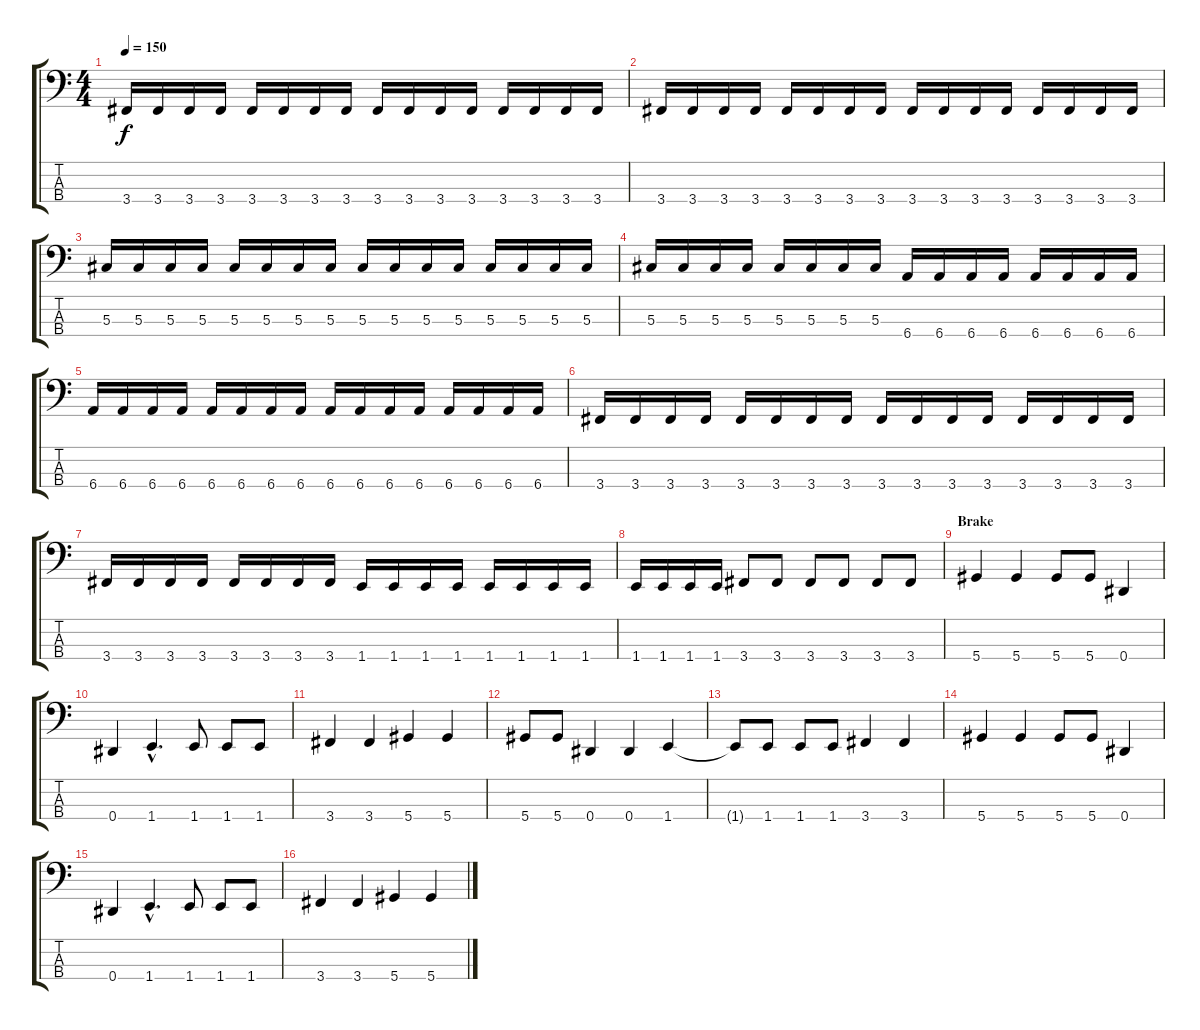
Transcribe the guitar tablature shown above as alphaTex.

\track "" {instrument electricbasspick}
\staff {score tabs}
\tuning (Gb2 Db2 Ab1 Eb1) {hide}
\ts (4 4)
\tempo 150
\clef f4
\ks c
3.4.16{dy f} 3.4.16 3.4.16 3.4.16 3.4.16 3.4.16 3.4.16 3.4.16 3.4.16 3.4.16 3.4.16 3.4.16 3.4.16 3.4.16 3.4.16 3.4.16 |
3.4.16 3.4.16 3.4.16 3.4.16 3.4.16 3.4.16 3.4.16 3.4.16 3.4.16 3.4.16 3.4.16 3.4.16 3.4.16 3.4.16 3.4.16 3.4.16 |
5.3.16 5.3.16 5.3.16 5.3.16 5.3.16 5.3.16 5.3.16 5.3.16 5.3.16 5.3.16 5.3.16 5.3.16 5.3.16 5.3.16 5.3.16 5.3.16 |
5.3.16 5.3.16 5.3.16 5.3.16 5.3.16 5.3.16 5.3.16 5.3.16 6.4.16 6.4.16 6.4.16 6.4.16 6.4.16 6.4.16 6.4.16 6.4.16 |
6.4.16 6.4.16 6.4.16 6.4.16 6.4.16 6.4.16 6.4.16 6.4.16 6.4.16 6.4.16 6.4.16 6.4.16 6.4.16 6.4.16 6.4.16 6.4.16 |
3.4.16 3.4.16 3.4.16 3.4.16 3.4.16 3.4.16 3.4.16 3.4.16 3.4.16 3.4.16 3.4.16 3.4.16 3.4.16 3.4.16 3.4.16 3.4.16 |
3.4.16 3.4.16 3.4.16 3.4.16 3.4.16 3.4.16 3.4.16 3.4.16 1.4.16 1.4.16 1.4.16 1.4.16 1.4.16 1.4.16 1.4.16 1.4.16 |
1.4.16 1.4.16 1.4.16 1.4.16 3.4.8 3.4.8 3.4.8 3.4.8 3.4.8 3.4.8 |
\section ("" "Brake")
5.4.4 5.4.4 5.4.8 5.4.8 0.4.4 |
0.4.4 1.4{hac}.4{d} 1.4.8 1.4.8 1.4.8 |
3.4.4 3.4.4 5.4.4 5.4.4 |
5.4.8 5.4.8 0.4.4 0.4.4 1.4.4 |
1.4{t}.8 1.4.8 1.4.8 1.4.8 3.4.4 3.4.4 |
5.4.4 5.4.4 5.4.8 5.4.8 0.4.4 |
0.4.4 1.4{hac}.4{d} 1.4.8 1.4.8 1.4.8 |
3.4.4 3.4.4 5.4.4 5.4.4
